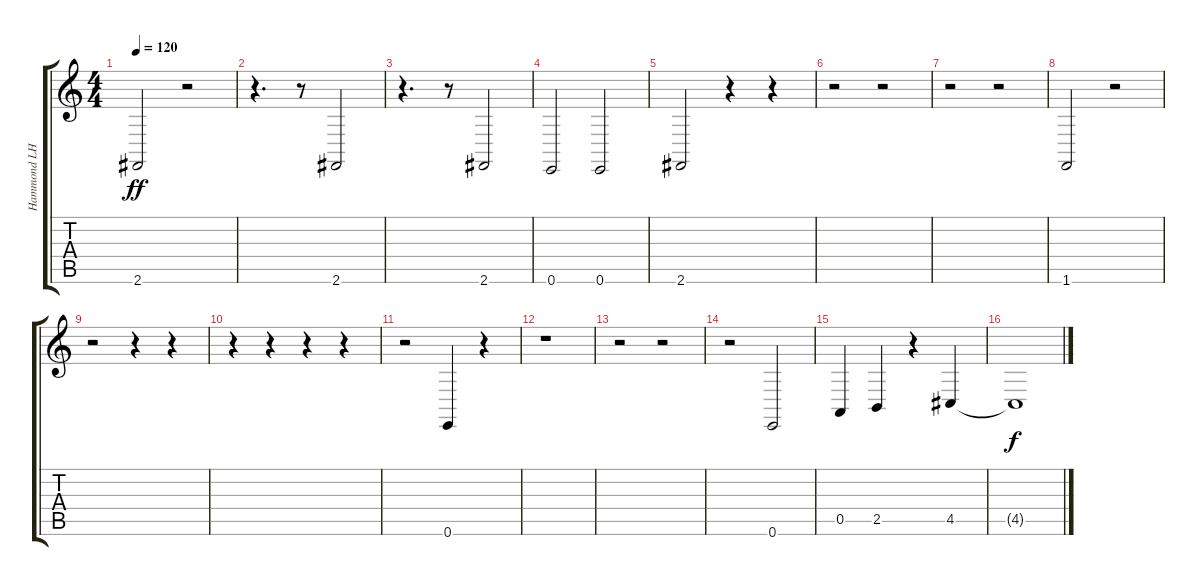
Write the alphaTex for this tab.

\track ("Hammond LH" "Hammond LH") {instrument musicbox}
\staff {score tabs}
\tuning (E4 B3 G3 D3 A2 E2) {hide}
\ts (4 4)
\tempo 120
\clef g2
\ks c
2.6.2{dy ff} r.2 |
r.4{d} r.8 2.6.2 |
r.4{d} r.8 2.6.2 |
0.6.2 0.6.2 |
2.6.2 r.4 r.4 |
r.2 r.2 |
r.2 r.2 |
1.6.2 r.2 |
r.2 r.4 r.4 |
r.4 r.4 r.4 r.4 |
r.2 0.6.4 r.4 |
r.1 |
r.2 r.2 |
r.2 0.6.2 |
0.5.4 2.5.4 r.4 4.5.4 |
4.5{t}.1{dy f}
